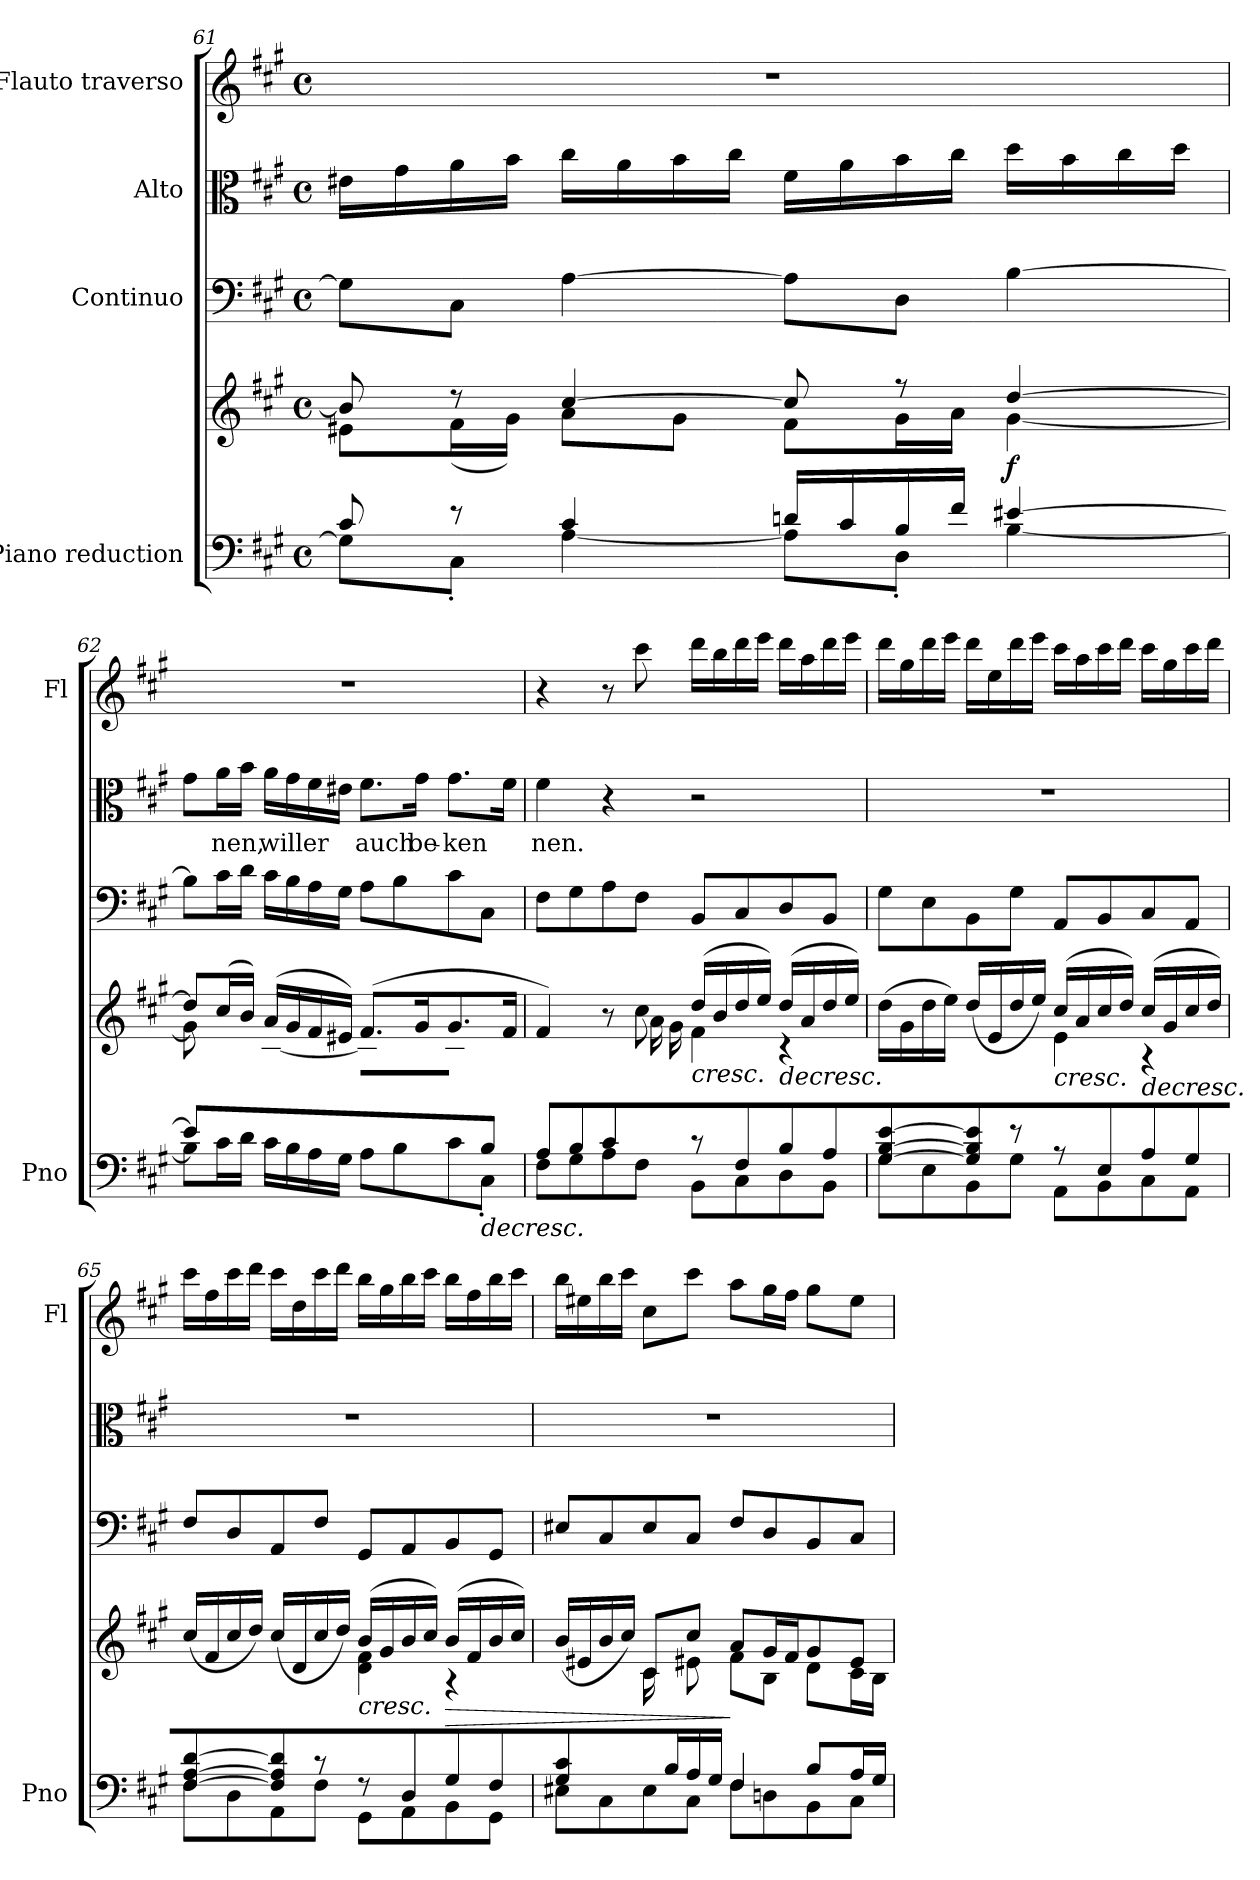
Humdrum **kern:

**kern	**kern	**dynam	**kern	**kern	**text	**kern
*part4	*part4	*part4	*part3	*part2	*part2	*part1
*staff5	*staff4	*staff4/5	*staff3	*staff2	*staff2	*staff1
*I"Piano reduction	*	*	*I"Continuo	*I"Alto	*	*I"Flauto traverso
*I'Pno	*	*	*	*	*	*I'Fl
*clefF4	*clefG2	*	*clefF4	*clefC3	*	*clefG2
*k[f#c#g#]	*k[f#c#g#]	*	*k[f#c#g#]	*k[f#c#g#]	*	*k[f#c#g#]
*M4/4	*M4/4	*	*M4/4	*M4/4	*	*M4/4
*met(c)	*met(c)	*	*met(c)	*met(c)	*	*met(c)
=61	=61	=61	=61	=61	=61	=61
*^	*^	*	*	*	*	*
8c#/	8G#\L]	8b/]	8e#X\L	.	8G#\L]	16e#X\LL	.	1r
.	.	.	.	.	.	16g#\	.	.
8r	8C#'\J	8r	(16f#\L	.	8C#\J	16a\	.	.
.	.	.	16g#\JJ)	.	.	16b\JJ	.	.
4c#/	[4A\	[4cc#/	8a\L	.	[4A\	16cc#\LL	.	.
.	.	.	.	.	.	16a\	.	.
.	.	.	8g#\J	.	.	16b\	.	.
.	.	.	.	.	.	16cc#\JJ	.	.
16dn/LL	8A\L]	8cc#/]	8f#\L	.	8A\L]	16f#\LL	.	.
16c#/	.	.	.	.	.	16a\	.	.
16B/	8D'\J	8r	16g#\L	.	8D\J	16b\	.	.
16f#/JJ	.	.	16a\JJ	.	.	16cc#\JJ	.	.
!	!	!	!	!LO:DY:b	!	!	!	!
[4e#X/	[4B\	[4dd/	[4g#\	f	[4B\	16dd\LL	.	.
.	.	.	.	.	.	16b\	.	.
.	.	.	.	.	.	16cc#\	.	.
.	.	.	.	.	.	16dd\JJ	.	.
=62	=62	=62	=62	=62	=62	=62	=62	=62
*	*	*	*^	*	*	*	*	*
8e#/L]	8B\L]	8dd/L]	8ryy	8g#\]	.	8B\L]	8g#\L	.	1r
!	!	!	!	!	!	!	!	!LO:LY:b	!
2.ryy	16c#\L	(16cc#/L	8f#\ 8a\J	8ryy	.	16c#\L	16a\L	-nen,	.
.	16d\JJ	16b/JJ)	.	.	.	16d\JJ	16b\JJ	.	.
!	!	!	!	!	!	!	!	!LO:LY:b	!
.	16c#\LL	(16a/LL	[4c#\	4ryy	.	16c#\LL	16a\LL	will	.
.	16B\	16g#/	.	.	.	16B\	16g#\	.	.
!	!	!	!	!	!	!	!	!LO:LY:b	!
.	16A\	16f#/	.	.	.	16A\	16f#\	er	.
.	16G#\JJ	16e#X/JJ)	.	.	.	16G#\JJ	16e#X\JJ	.	.
!	!	!	!	!	!	!	!	!LO:LY:b	!
.	8A\L	(8.f#/L	8c#\L]	2ryy	.	8A\L	8.f#\L	auch	.
.	8B\	.	8d\	.	.	8B\	.	.	.
!	!	!	!	!	!	!	!	!LO:LY:b	!
.	.	16g#/K	.	.	.	.	16g#\Jk	be-	.
!	!	!	!	!	!	!	!	!LO:LY:b	!
.	8c#\	8.g#/	8c#\ 8e#X\	.	.	8c#\	8.g#\L	ken	.
!	!	!	!	!	!LO:HP:b=2	!	!	!	!
8B/J	8C#'<\J	.	8ryy	.	>	8C#\J	.	.	.
.	.	16f#/Jk	.	.	.	.	16f#\Jk	.	.
=63	=63	=63	=63	=63	=63	=63	=63	=63	=63
!	!	!	!	!	!	!	!	!LO:LY:b	!
8A/L	8F#\L	4f#/)	4ryy	4.ryy	.	8F#\L	4f#\	nen.	4r
8B/	8G#\	.	.	.	.	8G#\	.	.	.
8c#/	8A\	8r	8ryy	.	.	8A\	4r	.	8r
8ryy	8F#\J	8cc#\	8ryy	16a\L	.	8F#\J	.	.	8ccc#\
.	.	.	.	16g#\JJ	.	.	.	.	.
!	!	!	!	!	!LO:HP:b	!	!	!	!
8r	8BB\L	(16dd/LL	4f#\	2ryy	<	8BB/L	2r	.	16ddd\LL
.	.	16b/	.	.	.	.	.	.	16bb\
8F#/L	8C#\	16dd/	.	.	.	8C#/	.	.	16ddd\
.	.	16ee/JJ)	.	.	.	.	.	.	16eee\JJ
!	!	!	!	!	!LO:HP:n=1:b	!	!	!	!
8B/	8D\	(16dd/LL	4r	.	] >	8D/	.	.	16ddd\LL
.	.	16a/	.	.	.	.	.	.	16aa\
8A/J	8BB\J	16dd/	.	.	.	8BB/J	.	.	16ddd\
.	.	16ee/JJ)	.	.	.	.	.	.	16eee\JJ
*v	*v	*	*	*	*	*	*	*	*
*	*v	*v	*v	*	*	*	*	*
.	.	[	.	.	.	.
!!LO:PB:g=z
=64	=64	=64	=64	=64	=64	=64
*^	*^	*	*	*	*	*
[4G#/ [4B/ [4e/	8G#\L	(16dd\LL	4ryy	.	8G#\L	1r	.	16ddd\LL
.	.	16g#\	.	.	.	.	.	16gg#\
.	8E\	16dd\	.	.	8E\	.	.	16ddd\
.	.	16ee\JJ)	.	.	.	.	.	16eee\JJ
8G#/] 8B/] 8e/]	8BB\	(16dd/LL	4ryy	.	8BB\	.	.	16ddd\LL
.	.	16e/	.	.	.	.	.	16ee\
8r	8G#\J	16dd/	.	.	8G#\J	.	.	16ddd\
.	.	16ee/JJ)	.	.	.	.	.	16eee\JJ
!	!	!	!	!LO:HP:b	!	!	!	!
8r	8AA\L	(16cc#/LL	4e\	<	8AA/L	.	.	16ccc#\LL
.	.	16a/	.	.	.	.	.	16aa\
8E/L	8BB\	16cc#/	.	.	8BB/	.	.	16ccc#\
.	.	16dd/JJ)	.	.	.	.	.	16ddd\JJ
!	!	!	!	!LO:HP:n=1:b	!	!	!	!
8A/	8C#\	(16cc#/LL	4r	] >	8C#/	.	.	16ccc#\LL
.	.	16g#/	.	.	.	.	.	16gg#\
8G#/J	8AA\J	16cc#/	.	.	8AA/J	.	.	16ccc#\
.	.	16dd/JJ)	.	.	.	.	.	16ddd\JJ
*v	*v	*	*	*	*	*	*	*
*	*v	*v	*	*	*	*	*
.	.	[	.	.	.	.
=65	=65	=65	=65	=65	=65	=65
*^	*^	*	*	*	*	*
[4F#/ [4A/ [4d/	8F#\L	(<16cc#/LL	2ryy	.	8F#/L	1r	.	16ccc#\LL
.	.	16f#/	.	.	.	.	.	16ff#\
.	8D\	16cc#/	.	.	8D/	.	.	16ccc#\
.	.	16dd/JJ)	.	.	.	.	.	16ddd\JJ
8F#/] 8A/] 8d/]	8AA\	(<16cc#/LL	.	.	8AA/	.	.	16ccc#\LL
.	.	16d/	.	.	.	.	.	16dd\
8r	8F#\J	16cc#/	.	.	8F#/J	.	.	16ccc#\
.	.	16dd/JJ)	.	.	.	.	.	16ddd\JJ
!	!	!	!	!LO:HP:b	!	!	!	!
8r	8GG#\L	(16b/LL	4d\ 4f#\	<	8GG#/L	.	.	16bb\LL
.	.	16g#/	.	.	.	.	.	16gg#\
8D/L	8AA\	16b/	.	.	8AA/	.	.	16bb\
.	.	16cc#/JJ)	.	.	.	.	.	16ccc#\JJ
!	!	!	!	!LO:HP:n=1:b	!	!	!	!
8G#/	8BB\	(16b/LL	4r	] >	8BB/	.	.	16bb\LL
.	.	16f#/	.	.	.	.	.	16ff#\
8F#/J	8GG#\J	16b/	.	.	8GG#/J	.	.	16bb\
.	.	16cc#/JJ)	.	.	.	.	.	16ccc#\JJ
*v	*v	*	*	*	*	*	*	*
*	*v	*v	*	*	*	*	*
.	.	[	.	.	.	.
=66	=66	=66	=66	=66	=66	=66
*^	*^	*	*	*	*	*
*	*	*	*^	*	*	*	*	*
4G#/ 4c#/	8E#X\L	(<16b/LL	4ryy	4ryy	.	8E#X/L	1r	.	16bb\LL
.	.	16e#X/	.	.	.	.	.	.	16ee#X\
.	8C#\	16b/	.	.	.	8C#/	.	.	16bb\
.	.	16cc#/JJ)	.	.	.	.	.	.	16ccc#\JJ
16ryy	8E#\	8c#/L	8ryy	16c#\LL	.	8E#/	.	.	8cc#\L
16B/	.	.	.	2ryy	.	.	.	.	.
16A/	8C#\J	8cc#/J	8e#X\	.	.	8C#/J	.	.	8ccc#\J
16G#/JJ	.	.	.	.	.	.	.	.	.
4F#/	8F#\L	8a/L	8f#\L	.	]	8F#/L	.	.	8aa\L
.	8Dn\	16g#/L	8B\J	.	.	8D/	.	.	16gg#\L
.	.	16f#/J	.	.	.	.	.	.	16ff#\JJ
8B/L	8BB\	8g#/	8d\L	.	.	8BB/	.	.	8gg#\L
.	.	.	.	8.ryy	.	.	.	.	.
16A/L	8C#\J	8e#/J	16c#\L	.	.	8C#/J	.	.	8ee#\J
16G#/JJ	.	.	16B\JJ	.	.	.	.	.	.
*v	*v	*	*	*	*	*	*	*	*
*	*v	*v	*v	*	*	*	*	*
=	=	=	=	=	=	=
*-	*-	*-	*-	*-	*-	*-
